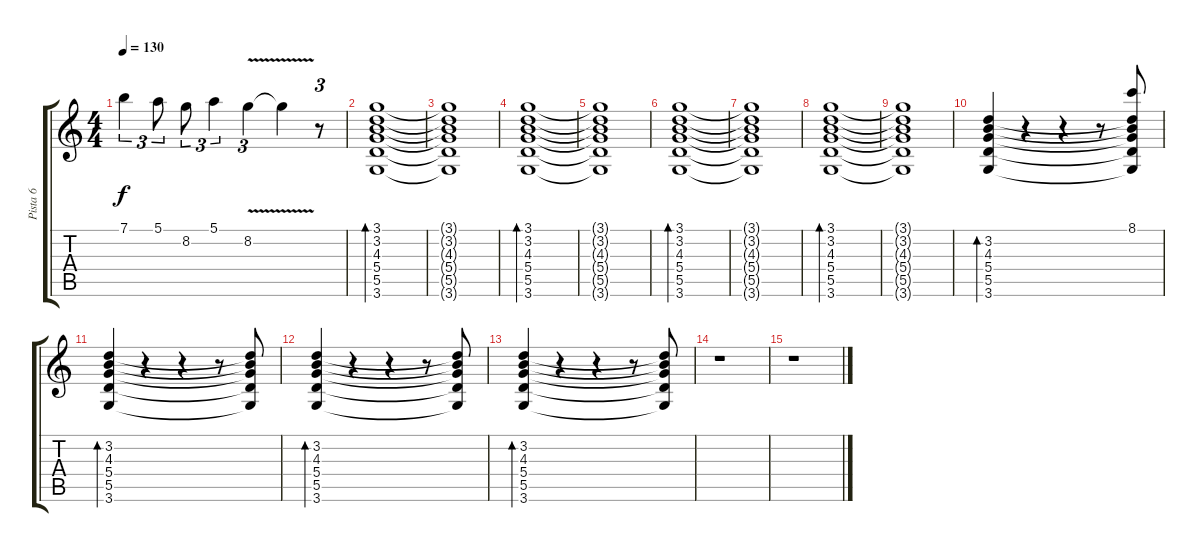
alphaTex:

\track ("Pista 6" "Pista 6") {instrument overdrivenguitar}
\staff {score tabs}
\tuning (E4 B3 G3 D3 A2 E2) {hide}
\ts (4 4)
\tempo 130
\clef g2
\ks c
7.1.4{tu (3 2) dy f} 5.1.8{tu (3 2)} 8.2.8{tu (3 2)} 5.1.4{tu (3 2)} 8.2{v}.4{tu (3 2)} 8.2{t}.4 r.8{tu (3 2)} |
(3.1 3.2 4.3 5.4 5.5 3.6).1{bd 120 volume 12} |
(3.1{t} 3.2{t} 4.3{t} 5.4{t} 5.5{t} 3.6{t}).1 |
(3.1 3.2 4.3 5.4 5.5 3.6).1{bd 120} |
(3.1{t} 3.2{t} 4.3{t} 5.4{t} 5.5{t} 3.6{t}).1 |
(3.1 3.2 4.3 5.4 5.5 3.6).1{bd 120} |
(3.1{t} 3.2{t} 4.3{t} 5.4{t} 5.5{t} 3.6{t}).1 |
(3.1 3.2 4.3 5.4 5.5 3.6).1{bd 120} |
(3.1{t} 3.2{t} 4.3{t} 5.4{t} 5.5{t} 3.6{t}).1 |
(3.2 4.3 5.4 5.5 3.6).4{bd 120 instrument electricguitarmuted} r.4 r.4 r.8 (8.1 3.2{t} 4.3{t} 5.4{t} 5.5{t} 3.6{t}).8 |
(3.2 4.3 5.4 5.5 3.6).4{bd 120 instrument electricguitarmuted} r.4 r.4 r.8 (3.2{t} 4.3{t} 5.4{t} 5.5{t} 3.6{t}).8 |
(3.2 4.3 5.4 5.5 3.6).4{bd 120 instrument electricguitarmuted} r.4 r.4 r.8 (3.2{t} 4.3{t} 5.4{t} 5.5{t} 3.6{t}).8 |
(3.2 4.3 5.4 5.5 3.6).4{bd 120 instrument electricguitarmuted} r.4 r.4 r.8 (3.2{t} 4.3{t} 5.4{t} 5.5{t} 3.6{t}).8 |
r.1 |
r.1
